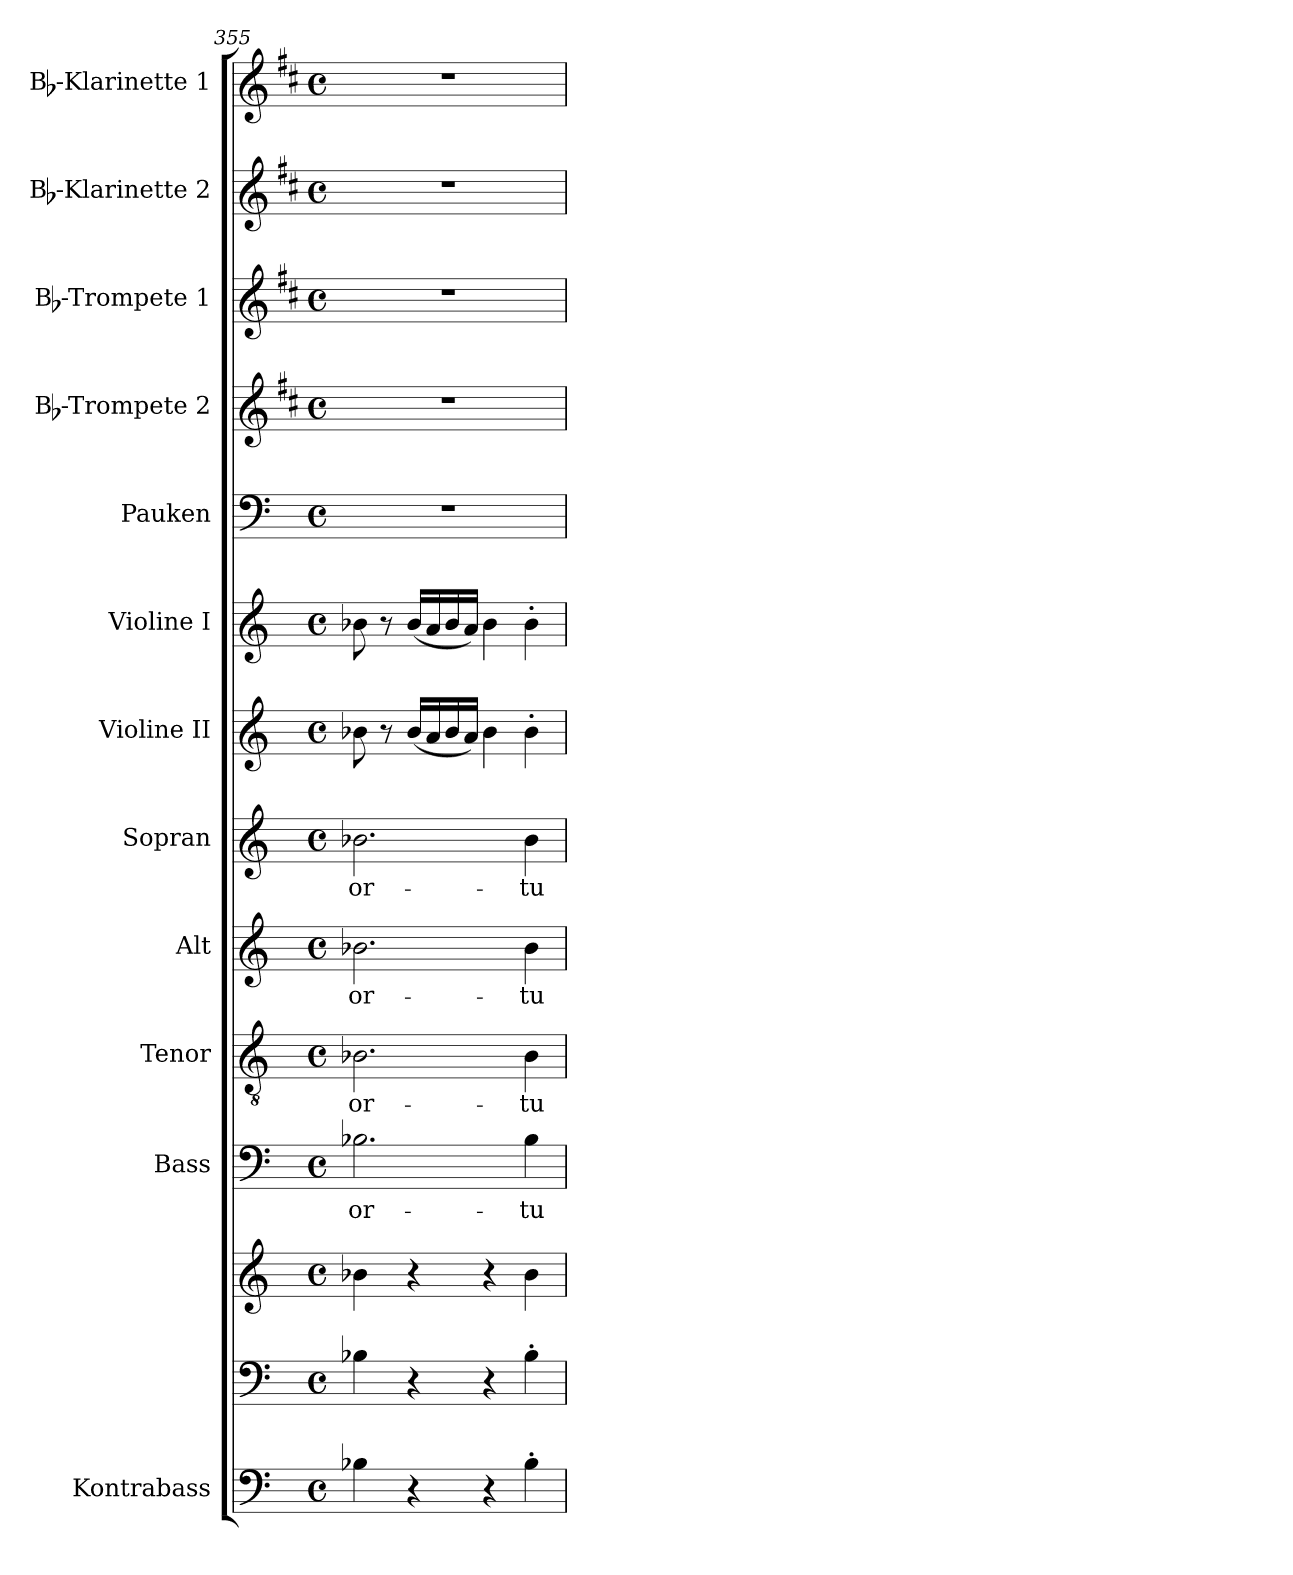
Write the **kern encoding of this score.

**kern	**kern	**kern	**kern	**text	**kern	**text	**kern	**text	**kern	**text	**kern	**kern	**kern	**kern	**kern	**kern	**kern
*part13	*part12	*part12	*part11	*part11	*part10	*part10	*part9	*part9	*part8	*part8	*part7	*part6	*part5	*part4	*part3	*part2	*part1
*staff14	*staff13	*staff12	*staff11	*staff11	*staff10	*staff10	*staff9	*staff9	*staff8	*staff8	*staff7	*staff6	*staff5	*staff4	*staff3	*staff2	*staff1
*I"Kontrabass	*	*	*I"Bass	*	*I"Tenor	*	*I"Alt	*	*I"Sopran	*	*I"Violine II	*I"Violine I	*I"Pauken	*I"Bb-Trompete 2	*I"Bb-Trompete 1	*I"Bb-Klarinette 2	*I"Bb-Klarinette 1
*I'Kb.	*	*	*I'B.	*	*I'T.	*	*I'A.	*	*I'S.	*	*I'Vl. II	*I'Vl. I	*I'Pk.	*I'Bb Trp. 2	*I'Bb Trp. 1	*I'Bb Kl. 2	*I'Bb Kl. 1
*clefF4	*clefF4	*clefG2	*clefF4	*	*clefGv2	*	*clefG2	*	*clefG2	*	*clefG2	*clefG2	*clefF4	*clefG2	*clefG2	*clefG2	*clefG2
*ITrd7c12	*	*	*	*	*	*	*	*	*	*	*	*	*	*ITrd1c2	*ITrd1c2	*ITrd1c2	*ITrd1c2
*k[]	*k[]	*k[]	*k[]	*	*k[]	*	*k[]	*	*k[]	*	*k[]	*k[]	*k[]	*k[]	*k[]	*k[]	*k[]
*C:	*C:	*C:	*C:	*	*C:	*	*C:	*	*C:	*	*C:	*C:	*C:	*C:	*C:	*C:	*C:
*M4/4	*M4/4	*M4/4	*M4/4	*	*M4/4	*	*M4/4	*	*M4/4	*	*M4/4	*M4/4	*M4/4	*M4/4	*M4/4	*M4/4	*M4/4
*met(c)	*met(c)	*met(c)	*met(c)	*	*met(c)	*	*met(c)	*	*met(c)	*	*met(c)	*met(c)	*met(c)	*met(c)	*met(c)	*met(c)	*met(c)
=355	=355	=355	=355	=355	=355	=355	=355	=355	=355	=355	=355	=355	=355	=355	=355	=355	=355
!	!	!	!	!LO:LY:b	!	!LO:LY:b	!	!LO:LY:b	!	!LO:LY:b	!	!	!	!	!	!	!
4BB-X\	4B-X\	4b-X\	2.B-X\	or-	2.B-X\	or-	2.b-X\	or-	2.b-X\	or-	8b-X\	8b-X\	1r	1r	1r	1r	1r
.	.	.	.	.	.	.	.	.	.	.	8r	8r	.	.	.	.	.
4r	4r	4r	.	.	.	.	.	.	.	.	(<16b-/LL	(<16b-/LL	.	.	.	.	.
.	.	.	.	.	.	.	.	.	.	.	16a/	16a/	.	.	.	.	.
.	.	.	.	.	.	.	.	.	.	.	16b-/	16b-/	.	.	.	.	.
.	.	.	.	.	.	.	.	.	.	.	16a/JJ)	16a/JJ)	.	.	.	.	.
4r	4r	4r	.	.	.	.	.	.	.	.	4b-\	4b-\	.	.	.	.	.
!	!	!	!	!LO:LY:b	!	!LO:LY:b	!	!LO:LY:b	!	!LO:LY:b	!	!	!	!	!	!	!
4BB-'>\	4B-'>\	4b-\	4B-\	-tu	4B-\	-tu	4b-\	-tu	4b-\	-tu	4b-'>\	4b-'>\	.	.	.	.	.
=	=	=	=	=	=	=	=	=	=	=	=	=	=	=	=	=	=
*-	*-	*-	*-	*-	*-	*-	*-	*-	*-	*-	*-	*-	*-	*-	*-	*-	*-
